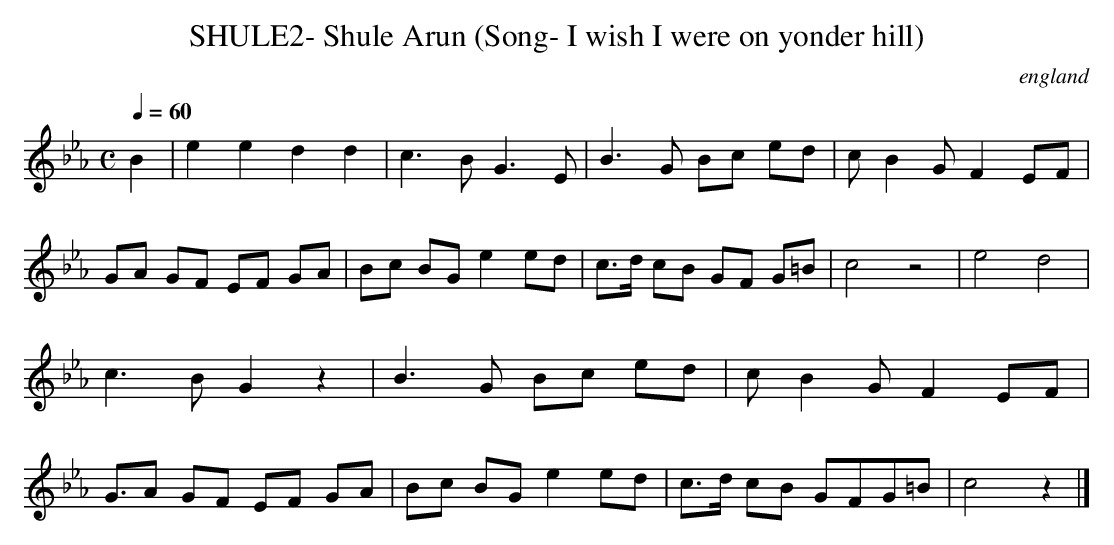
X:1
T:SHULE2- Shule Arun (Song- I wish I were on yonder hill)
O:england
Q:1/4=60
L:1/4
M:C
K:Cm
B|eedd|c3/2B/G3/2E/|B3/2G/ B/c/ e/d/|c/BG/FE/F/|\
G/A/ G/F/ E/F/ G/A/|B/c/ B/G/ ee/d/|c3/4d/4 c/B/ G/F/ G/=B/|\
c2z2|e2d2|c3/2B/Gz|B3/2G/ B/c/ e/d/|c/BG/FE/F/|\
G3/4A/ G/F/ E/F/ G/A/|B/c/ B/G/ee/d/|c3/4d/4 c/B/ G/F/G/=B/|\
c2z|]
